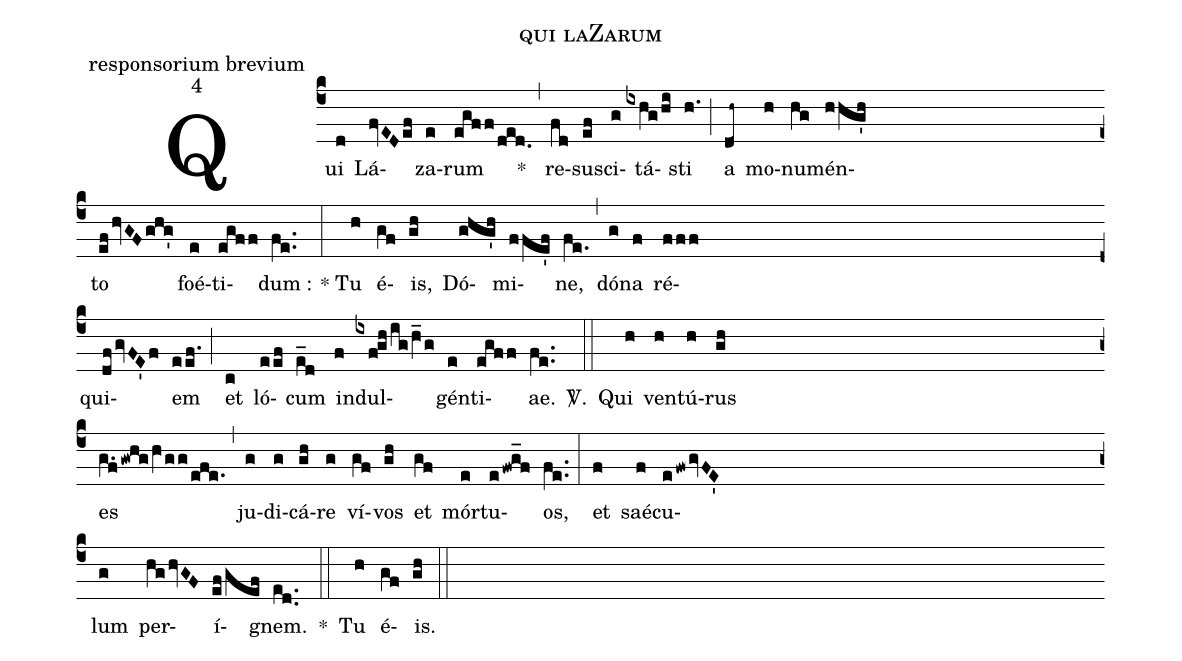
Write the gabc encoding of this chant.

name: qui laZarum;
mode: 4;
office-part: responsorium brevium;
%%
(c4)
Qui(d) Lá(fvEDef)za(e)rum(egff/ded.) *(,) re(fd)su(ef)sci(g)tá(ixhg/hi)sti(h.) (;)
a(dh~) mo(h)nu(hg)mén(hhg'hZ)to(efhvGFghg') foé(e)ti(egff)dum(fe..): *(:)
Tu(h) é(gf)is,(gh) Dó(ghg'h)mi(ffe'f)ne,(fe.) (,)
dó(g)na(f) ré(fffZ)qui(dfgvFE'f)em(eef.) (;)
et(c) ló(eef)cum(e_d) in(f)dul(ixfghighV_g)gén(e)ti(egff)ae.(fe..)
<sp>V/</sp>.(::) Qui(h) ven(h)tú(h)rus(ghZ) es(g.fgwhghVgg/efe.) (,)
ju(g)di(g)cá(gh)re(g) ví(gf)vos(gh) et(gf) mór(e)tu(efwg_f)os,(fe..) (:)
et(f) saé(f)cu(efwgvFE'Z)lum(g) per(hghvGF)í(ef/gef)gnem.(ed..) *(::)
Tu(h) é(gf)is.(gh) (::)
